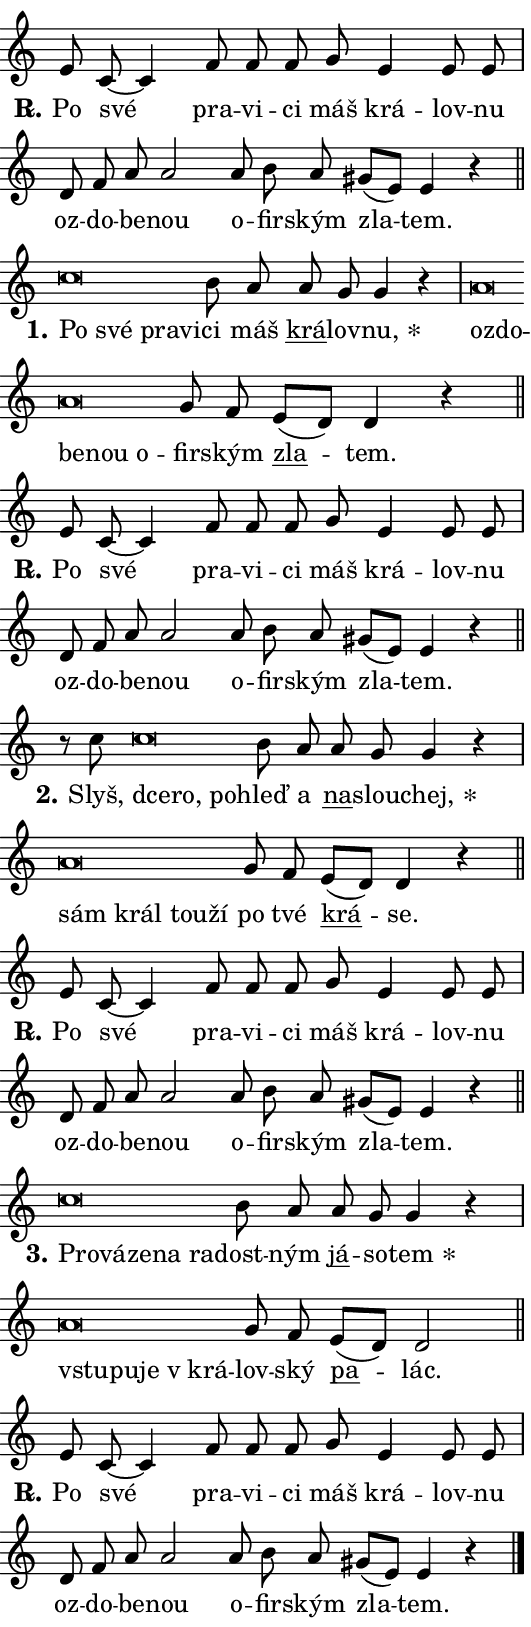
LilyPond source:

\version "2.24.0"
\header { tagline = "" }
\paper {
  indent = 0\cm
  top-margin = 0\cm
  right-margin = 0.13\cm % to fit lyric hyphens
  bottom-margin = 0\cm
  left-margin = 0\cm
  paper-width = 9\cm
  page-breaking = #ly:one-page-breaking
  system-system-spacing.basic-distance = #11
  score-system-spacing.basic-distance = #11
  ragged-last = ##f
}


%% Author: Thomas Morley
%% https://lists.gnu.org/archive/html/lilypond-user/2020-05/msg00002.html
#(define (line-position grob)
"Returns position of @var[grob} in current system:
   @code{'start}, if at first time-step
   @code{'end}, if at last time-step
   @code{'middle} otherwise
"
  (let* ((col (ly:item-get-column grob))
         (ln (ly:grob-object col 'left-neighbor))
         (rn (ly:grob-object col 'right-neighbor))
         (col-to-check-left (if (ly:grob? ln) ln col))
         (col-to-check-right (if (ly:grob? rn) rn col))
         (break-dir-left
           (and
             (ly:grob-property col-to-check-left 'non-musical #f)
             (ly:item-break-dir col-to-check-left)))
         (break-dir-right
           (and
             (ly:grob-property col-to-check-right 'non-musical #f)
             (ly:item-break-dir col-to-check-right))))
        (cond ((eqv? 1 break-dir-left) 'start)
              ((eqv? -1 break-dir-right) 'end)
              (else 'middle))))

#(define (tranparent-at-line-position vctor)
  (lambda (grob)
  "Relying on @code{line-position} select the relevant enry from @var{vctor}.
Used to determine transparency,"
    (case (line-position grob)
      ((end) (not (vector-ref vctor 0)))
      ((middle) (not (vector-ref vctor 1)))
      ((start) (not (vector-ref vctor 2))))))

noteHeadBreakVisibility =
#(define-music-function (break-visibility)(vector?)
"Makes @code{NoteHead}s transparent relying on @var{break-visibility}"
#{
  \override NoteHead.transparent =
    #(tranparent-at-line-position break-visibility)
#})

#(define delete-ledgers-for-transparent-note-heads
  (lambda (grob)
    "Reads whether a @code{NoteHead} is transparent.
If so this @code{NoteHead} is removed from @code{'note-heads} from
@var{grob}, which is supposed to be @code{LedgerLineSpanner}.
As a result ledgers are not printed for this @code{NoteHead}"
    (let* ((nhds-array (ly:grob-object grob 'note-heads))
           (nhds-list
             (if (ly:grob-array? nhds-array)
                 (ly:grob-array->list nhds-array)
                 '()))
           ;; Relies on the transparent-property being done before
           ;; Staff.LedgerLineSpanner.after-line-breaking is executed.
           ;; This is fragile ...
           (to-keep
             (remove
               (lambda (nhd)
                 (ly:grob-property nhd 'transparent #f))
               nhds-list)))
      ;; TODO find a better method to iterate over grob-arrays, similiar
      ;; to filter/remove etc for lists
      ;; For now rebuilt from scratch
      (set! (ly:grob-object grob 'note-heads)  '())
      (for-each
        (lambda (nhd)
          (ly:pointer-group-interface::add-grob grob 'note-heads nhd))
        to-keep))))

squashNotes = {
  \override NoteHead.X-extent = #'(-0.2 . 0.2)
  \override NoteHead.Y-extent = #'(-0.75 . 0)
  \override NoteHead.stencil =
    #(lambda (grob)
       (let ((pos (ly:grob-property grob 'staff-position)))
         (begin
           (if (< pos -7) (display "ERROR: Lower brevis then expected\n") (display ""))
           (if (<= pos -6) ly:text-interface::print ly:note-head::print))))
}
unSquashNotes = {
  \revert NoteHead.X-extent
  \revert NoteHead.Y-extent
  \revert NoteHead.stencil
}

hideNotes = \noteHeadBreakVisibility #begin-of-line-visible
unHideNotes = \noteHeadBreakVisibility #all-visible

% work-around for resetting accidentals
% https://lilypond.org/doc/v2.23/Documentation/notation/displaying-rhythms#unmetered-music
cadenzaMeasure = {
  \cadenzaOff
  \partial 1024 s1024
  \cadenzaOn
}

#(define-markup-command (accent layout props text) (markup?)
  "Underline accented syllable"
  (interpret-markup layout props
    #{\markup \override #'(offset . 4.3) \underline { #text }#}))

responsum = \markup \concat {
  "R" \hspace #-1.05 \path #0.1 #'((moveto 0 0.07) (lineto 0.9 0.8)) \hspace #0.05 "."
}

spaceSize = #0.6828661417322834 % exact space size for TeX Gyre Schola

\layout {
  \context {
    \Staff
    \remove "Time_signature_engraver"
    \override LedgerLineSpanner.after-line-breaking = #delete-ledgers-for-transparent-note-heads
  }
  \context {
    \Lyrics {
      \override LyricSpace.minimum-distance = \spaceSize
      \override LyricText.font-name = #"TeX Gyre Schola"
      \override LyricText.font-size = 1
      \override StanzaNumber.font-name = #"TeX Gyre Schola Bold"
      \override StanzaNumber.font-size = 1
    }
  }
  \context {
    \Score 
    \override NoteHead.text =
      #(lambda (grob) 
        (let ((pos (ly:grob-property grob 'staff-position)))
          #{\markup {
            \combine
              \halign #-0.55 \raise #(if (= pos -6) 0 0.5) \override #'(thickness . 2) \draw-line #'(3.2 . 0)
              \musicglyph "noteheads.sM1"
          }#}))
  }
}

% magnetic-lyrics.ily
%
%   written by
%     Jean Abou Samra <jean@abou-samra.fr>
%     Werner Lemberg <wl@gnu.org>
%
%   adapted by
%     Jiri Hon <jiri.hon@gmail.com>
%
% Version 2022-Apr-15

% https://www.mail-archive.com/lilypond-user@gnu.org/msg149350.html

#(define (Left_hyphen_pointer_engraver context)
   "Collect syllable-hyphen-syllable occurrences in lyrics and store
them in properties.  This engraver only looks to the left.  For
example, if the lyrics input is @code{foo -- bar}, it does the
following.

@itemize @bullet
@item
Set the @code{text} property of the @code{LyricHyphen} grob between
@q{foo} and @q{bar} to @code{foo}.

@item
Set the @code{left-hyphen} property of the @code{LyricText} grob with
text @q{foo} to the @code{LyricHyphen} grob between @q{foo} and
@q{bar}.
@end itemize

Use this auxiliary engraver in combination with the
@code{lyric-@/text::@/apply-@/magnetic-@/offset!} hook."
   (let ((hyphen #f)
         (text #f))
     (make-engraver
      (acknowledgers
       ((lyric-syllable-interface engraver grob source-engraver)
        (set! text grob)))
      (end-acknowledgers
       ((lyric-hyphen-interface engraver grob source-engraver)
        ;(when (not (grob::has-interface grob 'lyric-space-interface))
          (set! hyphen grob)));)
      ((stop-translation-timestep engraver)
       (when (and text hyphen)
         (ly:grob-set-object! text 'left-hyphen hyphen))
       (set! text #f)
       (set! hyphen #f)))))

#(define (lyric-text::apply-magnetic-offset! grob)
   "If the space between two syllables is less than the value in
property @code{LyricText@/.details@/.squash-threshold}, move the right
syllable to the left so that it gets concatenated with the left
syllable.

Use this function as a hook for
@code{LyricText@/.after-@/line-@/breaking} if the
@code{Left_@/hyphen_@/pointer_@/engraver} is active."
   (let ((hyphen (ly:grob-object grob 'left-hyphen #f)))
     (when hyphen
       (let ((left-text (ly:spanner-bound hyphen LEFT)))
         (when (grob::has-interface left-text 'lyric-syllable-interface)
           (let* ((common (ly:grob-common-refpoint grob left-text X))
                  (this-x-ext (ly:grob-extent grob common X))
                  (left-x-ext
                   (begin
                     ;; Trigger magnetism for left-text.
                     (ly:grob-property left-text 'after-line-breaking)
                     (ly:grob-extent left-text common X)))
                  ;; `delta` is the gap width between two syllables.
                  (delta (- (interval-start this-x-ext)
                            (interval-end left-x-ext)))
                  (details (ly:grob-property grob 'details))
                  (threshold (assoc-get 'squash-threshold details 0.2)))
             (when (< delta threshold)
               (let* (;; We have to manipulate the input text so that
                      ;; ligatures crossing syllable boundaries are not
                      ;; disabled.  For languages based on the Latin
                      ;; script this is essentially a beautification.
                      ;; However, for non-Western scripts it can be a
                      ;; necessity.
                      (lt (ly:grob-property left-text 'text))
                      (rt (ly:grob-property grob 'text))
                      (is-space (grob::has-interface hyphen 'lyric-space-interface))
                      (space (if is-space " " ""))
                      (extra-delta (if is-space spaceSize 0))
                      ;; Append new syllable.
                      (ltrt-space (if (and (string? lt) (string? rt))
                                (string-append lt space rt)
                                (make-concat-markup (list lt space rt))))
                      ;; Right-align `ltrt` to the right side.
                      (ltrt-space-markup (grob-interpret-markup
                               grob
                               (make-translate-markup
                                (cons (interval-length this-x-ext) 0)
                                (make-right-align-markup ltrt-space)))))
                 (begin
                   ;; Don't print `left-text`.
                   (ly:grob-set-property! left-text 'stencil #f)
                   ;; Set text and stencil (which holds all collected
                   ;; syllables so far) and shift it to the left.
                   (ly:grob-set-property! grob 'text ltrt-space)
                   (ly:grob-set-property! grob 'stencil ltrt-space-markup)
                   (ly:grob-translate-axis! grob (- (- delta extra-delta)) X))))))))))


#(define (lyric-hyphen::displace-bounds-first grob)
   ;; Make very sure this callback isn't triggered too early.
   (let ((left (ly:spanner-bound grob LEFT))
         (right (ly:spanner-bound grob RIGHT)))
     (ly:grob-property left 'after-line-breaking)
     (ly:grob-property right 'after-line-breaking)
     (ly:lyric-hyphen::print grob)))

squashThreshold = #0.4

\layout {
  \context {
    \Lyrics
    \consists #Left_hyphen_pointer_engraver
    \override LyricText.after-line-breaking =
      #lyric-text::apply-magnetic-offset!
    \override LyricHyphen.stencil = #lyric-hyphen::displace-bounds-first
    \override LyricText.details.squash-threshold = \squashThreshold
    \override LyricHyphen.minimum-distance = 0
    \override LyricHyphen.minimum-length = \squashThreshold
  }
}

squashText = \override LyricText.details.squash-threshold = 9999
unSquashText = \override LyricText.details.squash-threshold = \squashThreshold

leftText = \override LyricText.self-alignment-X = #LEFT
unLeftText = \revert LyricText.self-alignment-X

starOffset = #(lambda (grob) 
                (let ((x_offset (ly:self-alignment-interface::aligned-on-x-parent grob)))
                  (if (= x_offset 0) 0 (+ x_offset 1.2))))

star = #(define-music-function (syllable)(string?)
"Append star separator at the end of a syllable"
#{
  \once \override LyricText.X-offset = #starOffset
  \lyricmode { \markup {
    #syllable
    \override #'((font-name . "TeX Gyre Schola Bold")) \hspace #0.2 \lower #0.65 \larger "*"
  } }
#})

starAccent = #(define-music-function (syllable)(string?)
"Append star separator at the end of a syllable and make accent"
#{
  \once \override LyricText.X-offset = #starOffset
  \lyricmode { \markup {
    \accent #syllable
    \override #'((font-name . "TeX Gyre Schola Bold")) \hspace #0.2 \lower #0.65 \larger "*"
  } }
#})

breath = #(define-music-function (syllable)(string?)
"Append breathing indicator at the end of a syllable"
#{
  \lyricmode { \markup { #syllable "+" } }
#})

optionalBreath = #(define-music-function (syllable)(string?)
"Append optional breathing indicator at the end of a syllable"
#{
  \lyricmode { \markup { #syllable "(+)" } }
#})


\score {
    <<
        \new Voice = "melody" { \cadenzaOn \key c \major \relative { e'8 c~ c4 f8 f f g \bar "" e4 e8 e \cadenzaMeasure \bar "|" d f a a2 \bar "" a8 b a gis[( e)] e4 r \cadenzaMeasure \bar "||" \break } }
        \new Lyrics \lyricsto "melody" { \lyricmode { \set stanza = \responsum
Po své pra -- vi -- ci máš krá -- lov -- nu oz -- do -- be -- nou o -- fir -- ským zla -- tem. } }
    >>
    \layout {}
}

\score {
    <<
        \new Voice = "melody" { \cadenzaOn \key c \major \relative { \squashNotes c''\breve*1/16 \hideNotes \breve*1/16 \bar "" \breve*1/16 \breve*1/16 \bar "" \unHideNotes \unSquashNotes b8 a \bar "" a g g4 r \cadenzaMeasure \bar "|" \squashNotes a\breve*1/16 \hideNotes \breve*1/16 \bar "" \breve*1/16 \bar "" \breve*1/16 \breve*1/16 \bar "" \unHideNotes \unSquashNotes g8 f \bar "" e[( d)] d4 r \cadenzaMeasure \bar "||" \break } }
        \new Lyrics \lyricsto "melody" { \lyricmode { \set stanza = "1."
\leftText Po \squashText své pra -- vi -- \unLeftText \unSquashText ci máš \markup \accent krá -- lov -- \star nu, \leftText oz -- \squashText do -- be -- nou o -- \unLeftText \unSquashText fir -- ským \markup \accent zla -- tem. } }
    >>
    \layout {}
}

\score {
    <<
        \new Voice = "melody" { \cadenzaOn \key c \major \relative { e'8 c~ c4 f8 f f g \bar "" e4 e8 e \cadenzaMeasure \bar "|" d f a a2 \bar "" a8 b a gis[( e)] e4 r \cadenzaMeasure \bar "||" \break } }
        \new Lyrics \lyricsto "melody" { \lyricmode { \set stanza = \responsum
Po své pra -- vi -- ci máš krá -- lov -- nu oz -- do -- be -- nou o -- fir -- ským zla -- tem. } }
    >>
    \layout {}
}

\score {
    <<
        \new Voice = "melody" { \cadenzaOn \key c \major \relative { r8 c''8 \squashNotes c\breve*1/16 \hideNotes \breve*1/16 \breve*1/16 \bar "" \unHideNotes \unSquashNotes b8 a \bar "" a g g4 r \cadenzaMeasure \bar "|" \squashNotes a\breve*1/16 \hideNotes \breve*1/16 \bar "" \breve*1/16 \breve*1/16 \bar "" \unHideNotes \unSquashNotes g8 f \bar "" e[( d)] d4 r \cadenzaMeasure \bar "||" \break } }
        \new Lyrics \lyricsto "melody" { \lyricmode { \set stanza = "2."
Slyš, \leftText dce -- \squashText ro, po -- \unLeftText \unSquashText hleď a \markup \accent na -- slou -- \star chej, \leftText sám \squashText král tou -- ží \unLeftText \unSquashText po tvé \markup \accent krá -- se. } }
    >>
    \layout {}
}

\score {
    <<
        \new Voice = "melody" { \cadenzaOn \key c \major \relative { e'8 c~ c4 f8 f f g \bar "" e4 e8 e \cadenzaMeasure \bar "|" d f a a2 \bar "" a8 b a gis[( e)] e4 r \cadenzaMeasure \bar "||" \break } }
        \new Lyrics \lyricsto "melody" { \lyricmode { \set stanza = \responsum
Po své pra -- vi -- ci máš krá -- lov -- nu oz -- do -- be -- nou o -- fir -- ským zla -- tem. } }
    >>
    \layout {}
}

\score {
    <<
        \new Voice = "melody" { \cadenzaOn \key c \major \relative { \squashNotes c''\breve*1/16 \hideNotes \breve*1/16 \bar "" \breve*1/16 \bar "" \breve*1/16 \breve*1/16 \bar "" \unHideNotes \unSquashNotes b8 a \bar "" a g g4 r \cadenzaMeasure \bar "|" \squashNotes a\breve*1/16 \hideNotes \breve*1/16 \bar "" \breve*1/16 \breve*1/16 \bar "" \unHideNotes \unSquashNotes g8 f \bar "" e[( d)] d2 \cadenzaMeasure \bar "||" \break } }
        \new Lyrics \lyricsto "melody" { \lyricmode { \set stanza = "3."
\leftText Pro -- \squashText vá -- ze -- na ra -- \unLeftText \unSquashText dost -- ným \markup \accent já -- so -- \star tem \leftText vstu -- \squashText pu -- je "v krá" -- \unLeftText \unSquashText lov -- ský \markup \accent pa -- lác. } }
    >>
    \layout {}
}

\score {
    <<
        \new Voice = "melody" { \cadenzaOn \key c \major \relative { e'8 c~ c4 f8 f f g \bar "" e4 e8 e \cadenzaMeasure \bar "|" d f a a2 \bar "" a8 b a gis[( e)] e4 r \cadenzaMeasure \bar "||" \break } \bar "|." }
        \new Lyrics \lyricsto "melody" { \lyricmode { \set stanza = \responsum
Po své pra -- vi -- ci máš krá -- lov -- nu oz -- do -- be -- nou o -- fir -- ským zla -- tem. } }
    >>
    \layout {}
}
